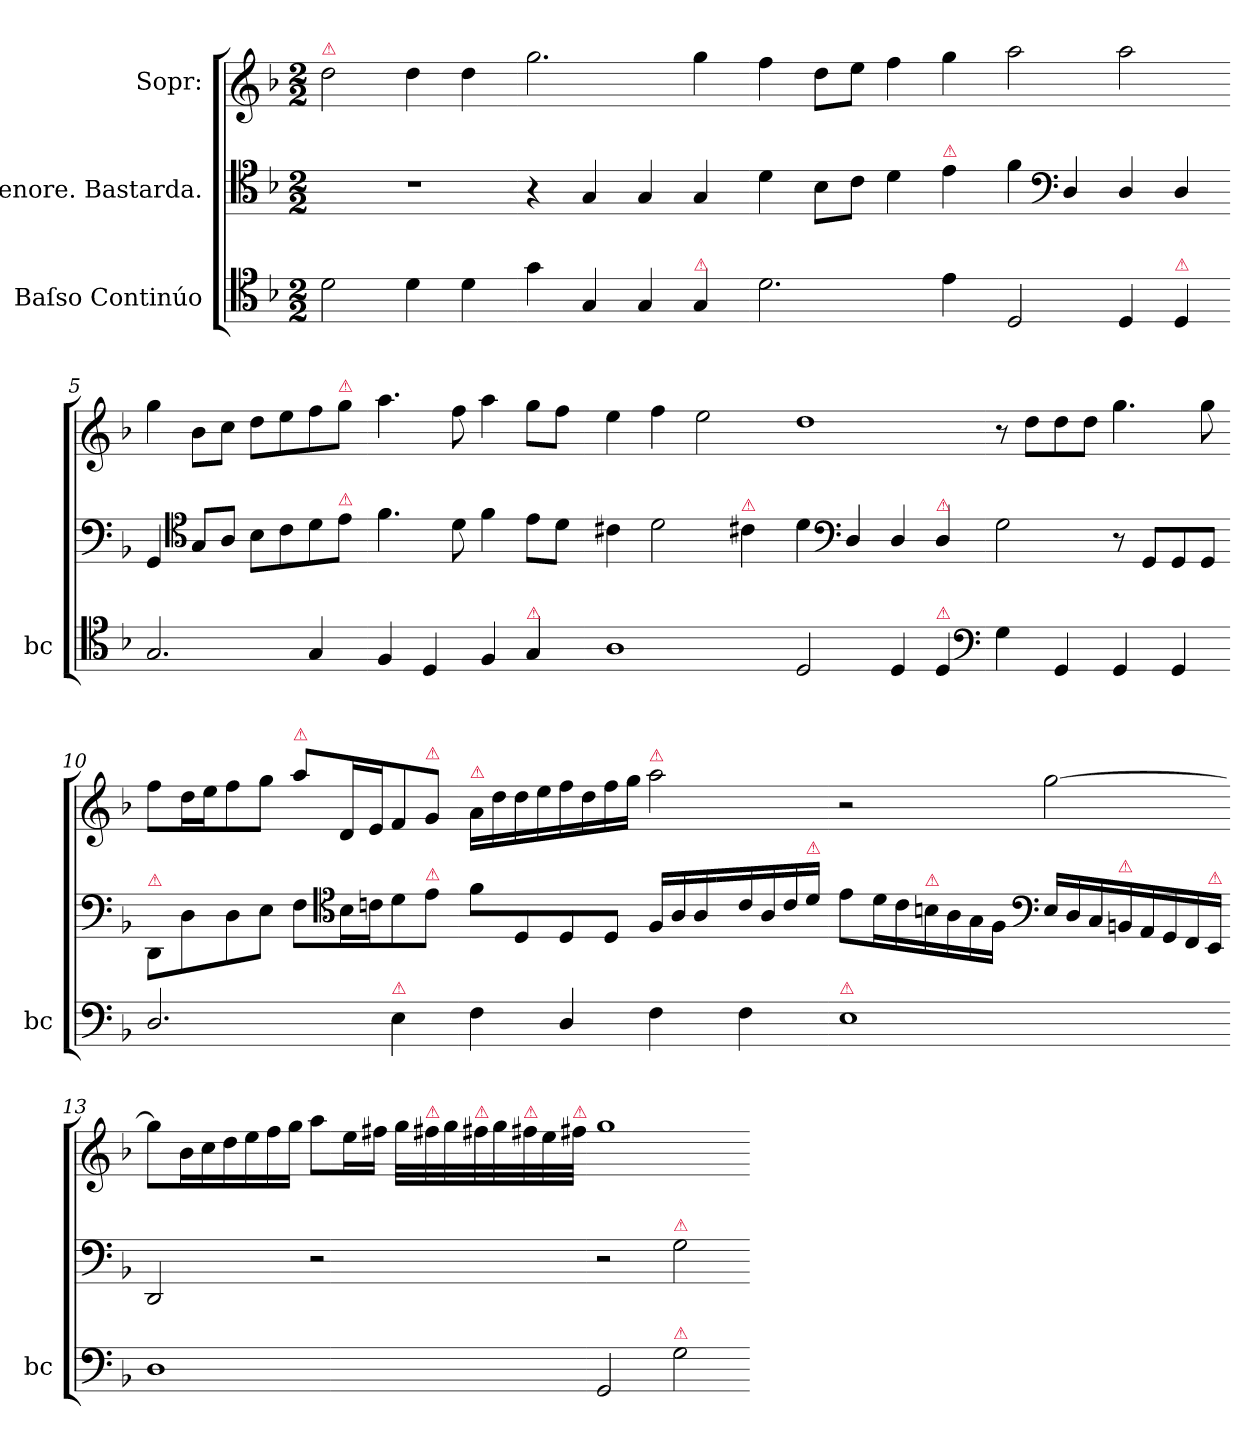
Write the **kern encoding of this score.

**kern	**kern	**kern
*part3	*part2	*part1
*staff3	*staff2	*staff1
*I"Baſso Continúo	*I"Tenore. Bastarda.	*I"Sopr:
*I'bc	*	*
*clefC4	*clefC4	*clefG2
*k[b-]	*k[b-]	*k[b-]
*d:	*d:	*d:
*M2/2	*M2/2	*M2/2
=1	=1	=1
!	!	!LO:TX:a:color=crimson:t=⚠
2d\	1r	2dd\
4d\	.	4dd\
4d\	.	4dd\
=2-	=2-	=2-
4g\	4r	2.gg\
4G/	4G/	.
4G/	4G/	.
!LO:TX:a:color=crimson:t=⚠	!	!
4G/	4G/	4gg\
=3-	=3-	=3-
2.d\	4d\	4ff\
.	8B-\L	8dd\L
.	8c\J	8ee\J
.	4d\	4ff\
!	!LO:TX:a:color=crimson:t=⚠	!
4e\	4e\	4gg\
=4-	=4-	=4-
2D/	4f\	2aa\
*	*clefF4	*
.	4D/	.
4D/	4D/	2aa\
!LO:TX:a:color=crimson:t=⚠	!	!
4D/	4D/	.
=5-	=5-	=5-
2.G/	4GG/	4gg\
*	*clefC4	*
.	8G/L	8b-\L
.	8A/J	8ccJ
.	8B-\L	8ddL
.	8c\	8ee\
4G/	8d\	8ff\
!	!	!LO:TX:a:color=crimson:t=⚠
!	!LO:TX:a:color=crimson:t=⚠	!
.	8e\J	8gg\J
=6-	=6-	=6-
4F/	4.f\	4.aa\
4D/	.	.
.	8d\	8ff\
4F/	4f\	4aa\
!LO:TX:a:color=crimson:t=⚠	!	!
4G/	8e\L	8gg\L
.	8d\J	8ff\J
=7-	=7-	=7-
1A	4c#X\	4ee\
.	2d\	4ff\
.	.	2ee\
!	!LO:TX:a:color=crimson:t=⚠	!
.	4c#X\	.
=8-	=8-	=8-
2D/	4d\	1dd
*	*clefF4	*
.	4D/	.
4D/	4D/	.
!	!LO:TX:a:color=crimson:t=⚠	!
!LO:TX:a:color=crimson:t=⚠	!	!
4D/	4D/	.
*clefF4	*	*
=9-	=9-	=9-
4G\	2G\	8r
.	.	8dd\L
4GG/	.	8dd\
.	.	8dd\J
4GG/	8r	4.gg\
.	8GG/L	.
4GG/	8GG/	.
.	8GG/J	8gg\
=10-	=10-	=10-
!	!LO:TX:a:color=crimson:t=⚠	!
2.D/	8DD/L	8ff\L
.	8D\	16dd\L
.	.	16eeJ
.	8D\	8ff
.	8E\J	8ggJ
!	!	!LO:TX:a:color=crimson:t=⚠
.	8FL	8aa\L
*	*clefC4	*
.	16B-L	16d/L
.	16cn\J	16eJ
!LO:TX:a:color=crimson:t=⚠	!	!
4E\	8d\	8f
!	!	!LO:TX:a:color=crimson:t=⚠
!	!LO:TX:a:color=crimson:t=⚠	!
.	8e\J	8g/J
=11-	=11-	=11-
!	!	!LO:TX:a:color=crimson:t=⚠
4F\	8f\L	16a/LL
.	.	16dd\
.	8D/	16dd\
.	.	16ee\
4D/	8D/	16ff\
.	.	16dd\
.	8D/J	16ff\
.	.	16gg\JJ
!	!	!LO:TX:a:color=crimson:t=⚠
4F\	16F/LL	2aa\
.	16A/	.
.	16A/	.
.	16ryy	.
4F\	16c	.
.	16A\	.
.	16c\	.
!	!LO:TX:a:color=crimson:t=⚠	!
.	16d\JJ	.
=12-	=12-	=12-
!LO:TX:a:color=crimson:t=⚠	!	!
1E	8e\L	2r
.	16d\L	.
.	16c\	.
!	!LO:TX:a:color=crimson:t=⚠	!
.	16Bn\	.
.	16A\	.
.	16G\	.
.	16F\JJ	.
*	*clefF4	*
.	16E/LL	[2gg\
.	16D/	.
.	16C/	.
!	!LO:TX:a:color=crimson:t=⚠	!
.	16BBn/	.
.	16AA/	.
.	16GG/	.
.	16FF/	.
!	!LO:TX:a:color=crimson:t=⚠	!
.	16EE/JJ	.
=13-	=13-	=13-
1D	2DD/	8gg\L]
.	.	16b-L
.	.	16cc\
.	.	16dd\
.	.	16ee\
.	.	16ff\
.	.	16gg\JJ
.	2r	8aa\L
.	.	16ee\L
.	.	16ff#X\JJ
.	.	32gg\LLL
!	!	!LO:TX:a:color=crimson:t=⚠
.	.	32ff#X\
.	.	32gg\
!	!	!LO:TX:a:color=crimson:t=⚠
.	.	32ff#X\
.	.	32gg\
!	!	!LO:TX:a:color=crimson:t=⚠
.	.	32ff#X\
.	.	32ee\
!	!	!LO:TX:a:color=crimson:t=⚠
.	.	32ff#X\JJJ
=14-	=14-	=14-
2GG/	2r	1gg
!	!LO:TX:a:color=crimson:t=⚠	!
!LO:TX:a:color=crimson:t=⚠	!	!
2G\	2G\	.
=-	=-	=-
*-	*-	*-
